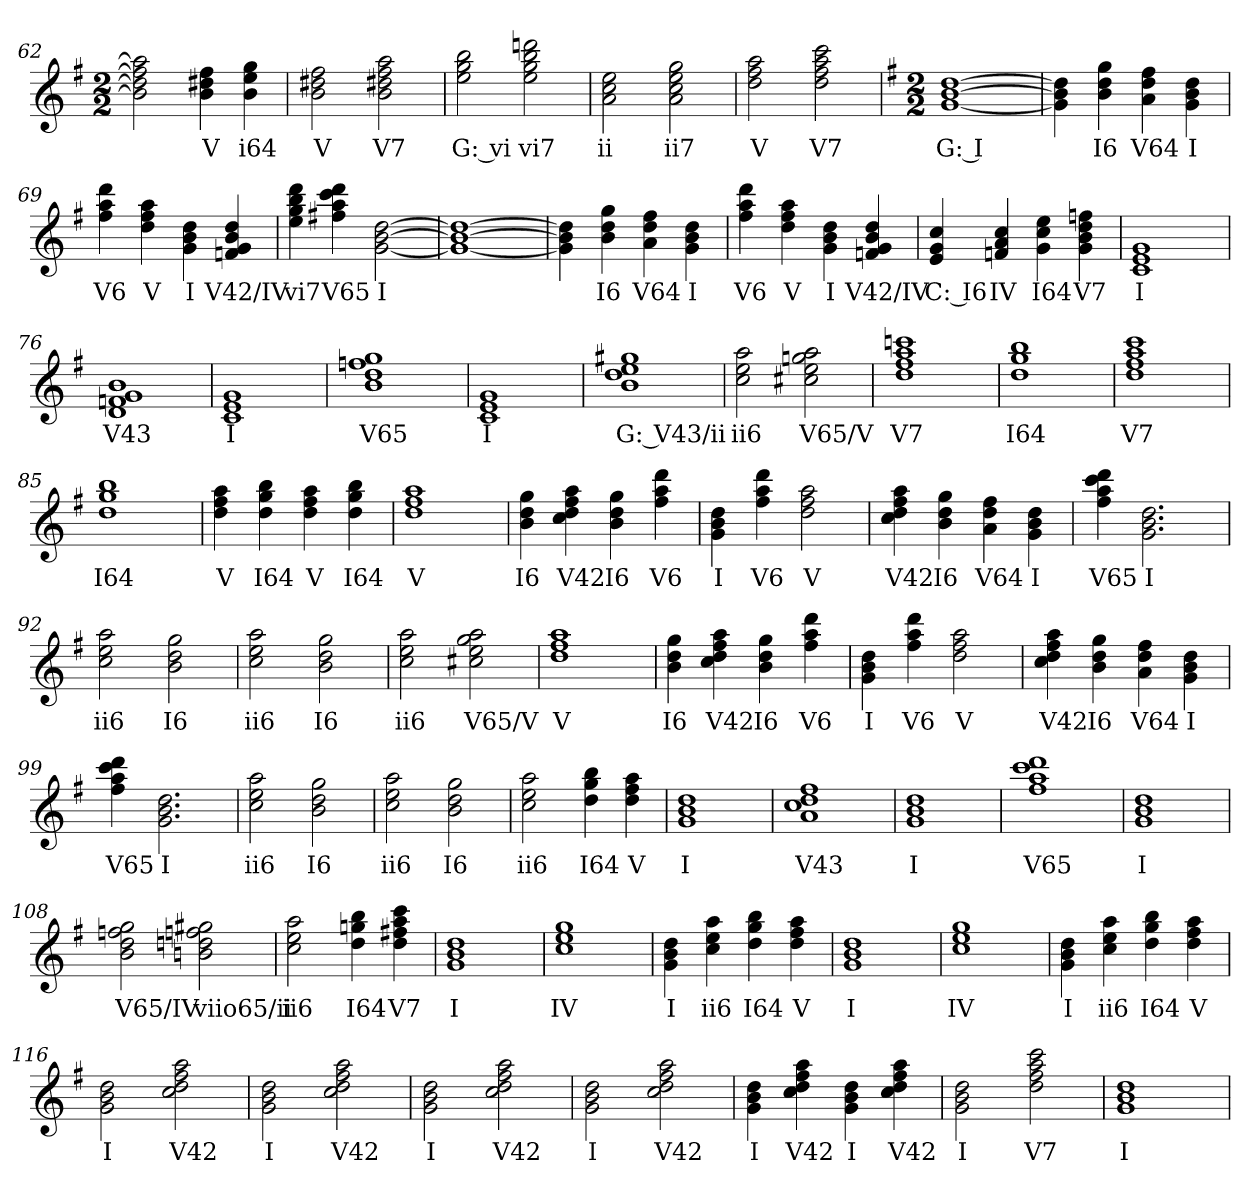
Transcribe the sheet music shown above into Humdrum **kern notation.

**kern	**text
*part1	*part1
*staff1	*staff1
*k[f#]	*
*G:	*
*M2/2	*
=62	=62
2b] 2dd#] 2ff#] 2aa]	.
4b 4dd#X 4ff#	V
4b 4ee 4gg	i64
=63	=63
2b 2dd#X 2ff#	V
2b 2dd#X 2ff# 2aa	V7
=64	=64
2ee 2gg 2bb	G: vi
2ee 2gg 2bb 2dddn	vi7
=65	=65
2a 2cc 2ee	ii
2a 2cc 2ee 2gg	ii7
=66	=66
2dd 2ff# 2aa	V
2dd 2ff# 2aa 2ccc	V7
=67	=67
*k[f#]	*
*G:	*
*M2/2	*
[1g [1b [1dd	G: I
=68	=68
4g] 4b] 4dd]	.
4b 4dd 4gg	I6
4a 4dd 4ff#	V64
4g 4b 4dd	I
=69	=69
4ff# 4aa 4ddd	V6
4dd 4ff# 4aa	V
4g 4b 4dd	I
4fn 4g 4b 4dd	V42/IV
=70	=70
4ee 4gg 4bb 4ddd	vi7
4ff#X 4aa 4ccc 4ddd	V65
[2g [2b [2dd	I
=71	=71
1g_ 1b_ 1dd_	.
=72	=72
4g] 4b] 4dd]	.
4b 4dd 4gg	I6
4a 4dd 4ff#	V64
4g 4b 4dd	I
=73	=73
4ff# 4aa 4ddd	V6
4dd 4ff# 4aa	V
4g 4b 4dd	I
4fn 4g 4b 4dd	V42/IV
=74	=74
4e 4g 4cc	C: I6
4fn 4a 4cc	IV
4g 4cc 4ee	I64
4g 4b 4dd 4ffn	V7
=75	=75
1c 1e 1g	I
=76	=76
1d 1fn 1g 1b	V43
=77	=77
1c 1e 1g	I
=78	=78
1b 1dd 1ffn 1gg	V65
=79	=79
1c 1e 1g	I
=80	=80
1b 1dd 1ee 1gg#X	G: V43/ii
=81	=81
2cc 2ee 2aa	ii6
2cc#X 2ee 2ggn 2aa	V65/V
=82	=82
1dd 1ff# 1aa 1cccn	V7
=83	=83
1dd 1gg 1bb	I64
=84	=84
1dd 1ff# 1aa 1ccc	V7
=85	=85
1dd 1gg 1bb	I64
=86	=86
4dd 4ff# 4aa	V
4dd 4gg 4bb	I64
4dd 4ff# 4aa	V
4dd 4gg 4bb	I64
=87	=87
1dd 1ff# 1aa	V
=88	=88
4b 4dd 4gg	I6
4cc 4dd 4ff# 4aa	V42
4b 4dd 4gg	I6
4ff# 4aa 4ddd	V6
=89	=89
4g 4b 4dd	I
4ff# 4aa 4ddd	V6
2dd 2ff# 2aa	V
=90	=90
4cc 4dd 4ff# 4aa	V42
4b 4dd 4gg	I6
4a 4dd 4ff#	V64
4g 4b 4dd	I
=91	=91
4ff# 4aa 4ccc 4ddd	V65
2.g 2.b 2.dd	I
=92	=92
2cc 2ee 2aa	ii6
2b 2dd 2gg	I6
=93	=93
2cc 2ee 2aa	ii6
2b 2dd 2gg	I6
=94	=94
2cc 2ee 2aa	ii6
2cc#X 2ee 2gg 2aa	V65/V
=95	=95
1dd 1ff# 1aa	V
=96	=96
4b 4dd 4gg	I6
4cc 4dd 4ff# 4aa	V42
4b 4dd 4gg	I6
4ff# 4aa 4ddd	V6
=97	=97
4g 4b 4dd	I
4ff# 4aa 4ddd	V6
2dd 2ff# 2aa	V
=98	=98
4cc 4dd 4ff# 4aa	V42
4b 4dd 4gg	I6
4a 4dd 4ff#	V64
4g 4b 4dd	I
=99	=99
4ff# 4aa 4ccc 4ddd	V65
2.g 2.b 2.dd	I
=100	=100
2cc 2ee 2aa	ii6
2b 2dd 2gg	I6
=101	=101
2cc 2ee 2aa	ii6
2b 2dd 2gg	I6
=102	=102
2cc 2ee 2aa	ii6
4dd 4gg 4bb	I64
4dd 4ff# 4aa	V
=103	=103
1g 1b 1dd	I
=104	=104
1a 1cc 1dd 1ff#	V43
=105	=105
1g 1b 1dd	I
=106	=106
1ff# 1aa 1ccc 1ddd	V65
=107	=107
1g 1b 1dd	I
=108	=108
2b 2dd 2ffn 2gg	V65/IV
2bn 2ddn 2ffn 2gg#X	viio65/ii
=109	=109
2cc 2ee 2aa	ii6
4dd 4ggn 4bb	I64
4dd 4ff#X 4aa 4ccc	V7
=110	=110
1g 1b 1dd	I
=111	=111
1cc 1ee 1gg	IV
=112	=112
4g 4b 4dd	I
4cc 4ee 4aa	ii6
4dd 4gg 4bb	I64
4dd 4ff# 4aa	V
=113	=113
1g 1b 1dd	I
=114	=114
1cc 1ee 1gg	IV
=115	=115
4g 4b 4dd	I
4cc 4ee 4aa	ii6
4dd 4gg 4bb	I64
4dd 4ff# 4aa	V
=116	=116
2g 2b 2dd	I
2cc 2dd 2ff# 2aa	V42
=117	=117
2g 2b 2dd	I
2cc 2dd 2ff# 2aa	V42
=118	=118
2g 2b 2dd	I
2cc 2dd 2ff# 2aa	V42
=119	=119
2g 2b 2dd	I
2cc 2dd 2ff# 2aa	V42
=120	=120
4g 4b 4dd	I
4cc 4dd 4ff# 4aa	V42
4g 4b 4dd	I
4cc 4dd 4ff# 4aa	V42
=121	=121
2g 2b 2dd	I
2dd 2ff# 2aa 2ccc	V7
=122	=122
1g 1b 1dd	I
=	=
*-	*-
